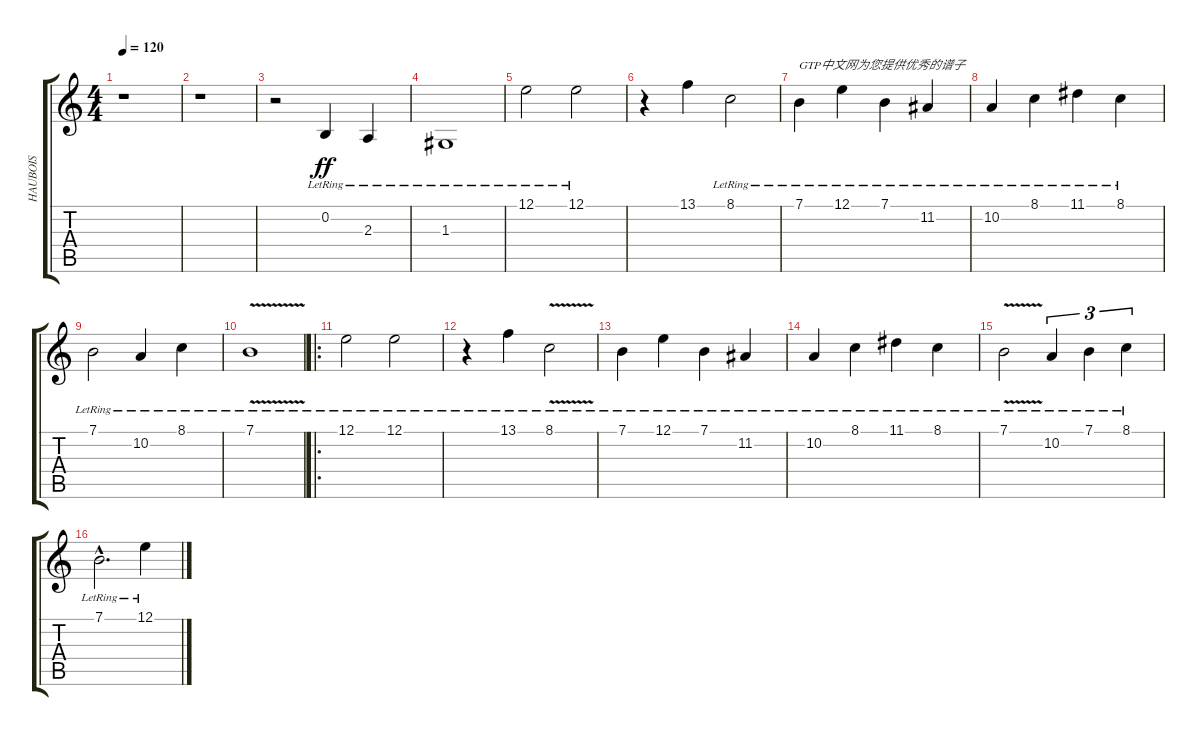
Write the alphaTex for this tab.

\track ("HAUBOIS" "HAUBOIS") {instrument oboe}
\staff {score tabs}
\tuning (E4 B3 G3 D3 A2 E2) {hide}
\ts (4 4)
\tempo 120
\clef g2
\ks c
r.1{dy ff instrument oboe} |
r.1 |
r.2 0.2{lr}.4 2.3{lr}.4 |
1.3{lr}.1 |
12.1{lr}.2 12.1{lr}.2 |
r.4 13.1.4 8.1{lr}.2 |
7.1{lr}.4{txt "GTP中文网为您提供优秀的谱子"} 12.1{lr}.4 7.1{lr}.4 11.2{lr}.4 |
10.2{lr}.4 8.1{lr}.4 11.1{lr}.4 8.1{lr}.4 |
7.1{lr}.2 10.2{lr}.4 8.1{lr}.4 |
7.1{v lr}.1 |
\ro
12.1{lr}.2 12.1{lr}.2 |
r.4 13.1{lr}.4 8.1{v lr}.2 |
7.1{lr}.4 12.1{lr}.4 7.1{lr}.4 11.2{lr}.4 |
10.2{lr}.4 8.1{lr}.4 11.1{lr}.4 8.1{lr}.4 |
7.1{v lr}.2 10.2{lr}.4{tu (3 2)} 7.1{lr}.4{tu (3 2)} 8.1{lr}.4{tu (3 2)} |
7.1{hac lr}.2{d} 12.1{lr}.4
